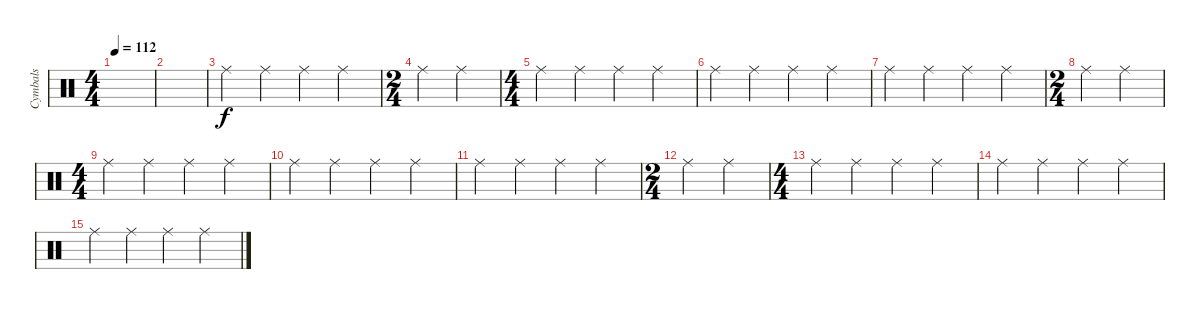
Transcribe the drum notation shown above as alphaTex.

\track ("Cymbals" "Cymbals") {instrument percussion}
\staff {score}
\articulation defaults
\ts (4 4)
\tempo 112
\clef neutral
\ks c
|
|
"Ride (middle)".4 "Ride (middle)".4 "Ride (middle)".4 "Ride (middle)".4 |
\ts (2 4)
"Ride (middle)".4 "Ride (middle)".4 |
\ts (4 4)
"Ride (middle)".4 "Ride (middle)".4 "Ride (middle)".4 "Ride (middle)".4 |
"Ride (middle)".4 "Ride (middle)".4 "Ride (middle)".4 "Ride (middle)".4 |
"Ride (middle)".4 "Ride (middle)".4 "Ride (middle)".4 "Ride (middle)".4 |
\ts (2 4)
"Ride (middle)".4 "Ride (middle)".4 |
\ts (4 4)
"Ride (middle)".4 "Ride (middle)".4 "Ride (middle)".4 "Ride (middle)".4 |
"Ride (middle)".4 "Ride (middle)".4 "Ride (middle)".4 "Ride (middle)".4 |
"Ride (middle)".4 "Ride (middle)".4 "Ride (middle)".4 "Ride (middle)".4 |
\ts (2 4)
"Ride (middle)".4 "Ride (middle)".4 |
\ts (4 4)
"Ride (middle)".4 "Ride (middle)".4 "Ride (middle)".4 "Ride (middle)".4 |
"Ride (middle)".4 "Ride (middle)".4 "Ride (middle)".4 "Ride (middle)".4 |
"Ride (middle)".4 "Ride (middle)".4 "Ride (middle)".4 "Ride (middle)".4
